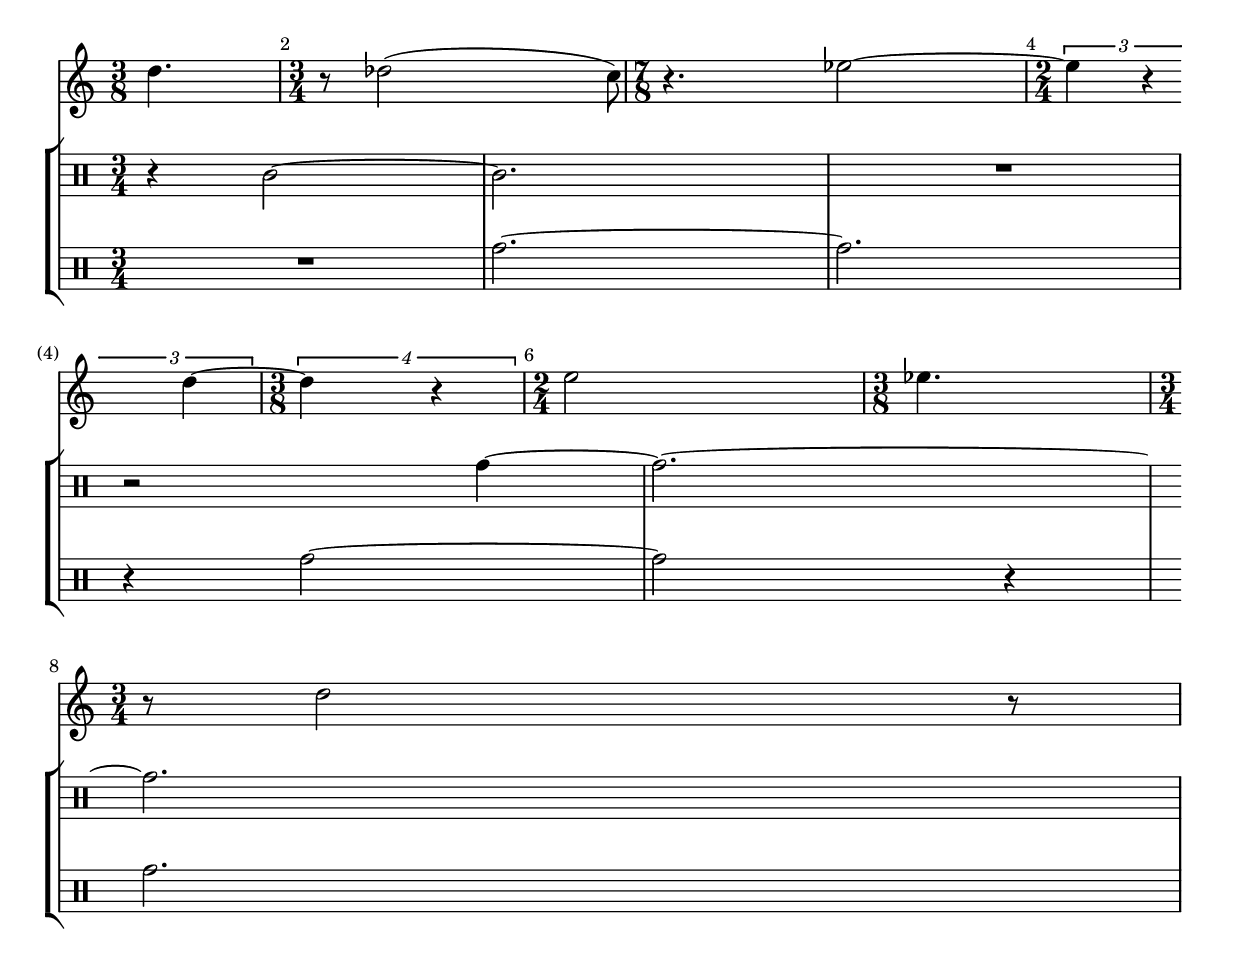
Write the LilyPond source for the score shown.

%% Do not edit this file; it is automatically
%% generated from LSR http://lsr.dsi.unimi.it
%% This file is in the public domain.
\version "2.13.20"

\header {
  lsrtags = "rhythms, percussion"

  texidoc = "
In the following snippet, two parts have a completely different time
signature, yet remain synchronized. The bar lines can no longer be
printed at the @code{Score} level; to allow independent bar lines in
each part, the @code{Default_barline_engraver} and
@code{Timing_translator} are moved from the @code{Score} context to the
@code{Staff} context.

If bar numbers are required, the @code{Bar_number_engraver} should also
be moved, since it relies on properties set by the
@code{Timing_translator}; a @code{\\with} block can be used to add bar
numbers to the relevant staff.



"
  doctitle = "Printing music with different time signatures"
} % begin verbatim

\paper {
  indent = #0
  ragged-right = ##t
}

global = { \time 3/4 { s2.*3 } \bar "" \break { s2.*3 } }

\layout {
  \context {
    \Score
    \remove "Timing_translator"
    \remove "Default_bar_line_engraver"
    \remove "Bar_number_engraver"
    \override SpacingSpanner #'uniform-stretching = ##t
    \override SpacingSpanner #'strict-note-spacing = ##t
    proportionalNotationDuration = #(ly:make-moment 1 64)
  }
  \context {
    \Staff
    \consists "Timing_translator"
    \consists "Default_bar_line_engraver"
  }
  \context {
    \Voice
    \remove "Forbid_line_break_engraver"
    tupletFullLength = ##t
  }
}

Bassklarinette = \new Staff \with {
  \consists "Bar_number_engraver"
  barNumberVisibility = #(every-nth-bar-number-visible 2)
  \override BarNumber #'break-visibility = #end-of-line-invisible
} <<
  \global {
    \bar "|"
    \clef treble
    \time 3/8
    d''4.

    \bar "|"
    \time 3/4
    r8 des''2( c''8)

    \bar "|"
    \time 7/8
    r4. ees''2 ~

    \bar "|"
    \time 2/4
    \tupletUp
    \times 2/3 { ees''4 r4 d''4 ~ }

    \bar "|"
    \time 3/8
    \tupletUp
    \times 3/4 { d''4 r4 }

    \bar "|"
    \time 2/4
    e''2

    \bar "|"
    \time 3/8
    es''4.

    \bar "|"
    \time 3/4
    r8 d''2 r8
    \bar "|"
  }
>>

Perkussion = \new StaffGroup <<
  \new Staff <<
    \global {
      \bar "|"
      \clef percussion
      \time 3/4
      r4 c'2 ~

      \bar "|"
      c'2.

      \bar "|"
      R2.

      \bar "|"
      r2 g'4 ~

      \bar "|"
      g'2. ~

      \bar "|"
      g'2.
    }
  >>
  \new Staff <<
    \global {
      \bar "|"
      \clef percussion
      \time 3/4
      R2.

      \bar "|"
      g'2. ~

      \bar "|"
      g'2.

      \bar "|"
      r4 g'2 ~

      \bar "|"
      g'2 r4

      \bar "|"
      g'2.
    }
  >>
>>

\score {
  <<
    \Bassklarinette
    \Perkussion
  >>
}

